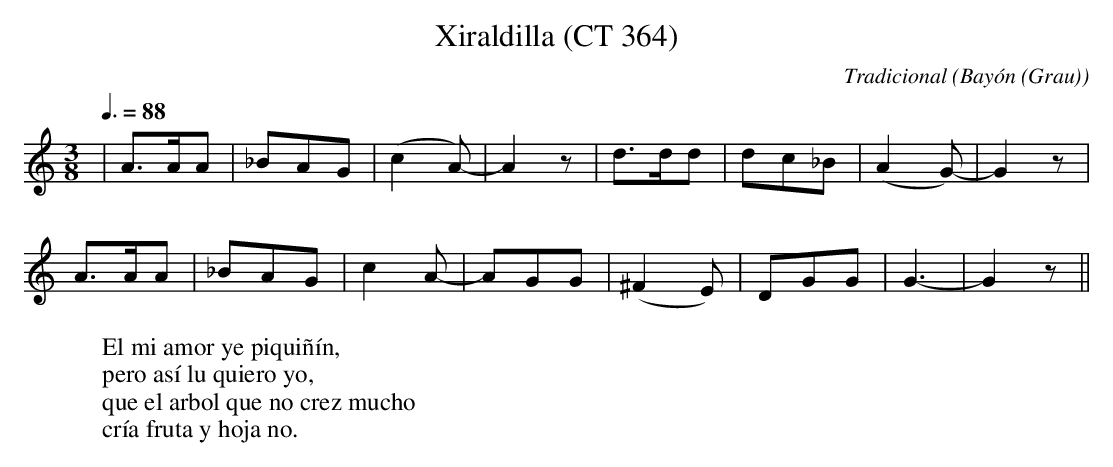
X:1
T:Xiraldilla (CT 364)
C:Tradicional
O:Bayón (Grau)
M:3/8
L:1/8
Q:3/8=88
W:El mi amor ye piquiñín,
W:pero así lu quiero yo,
W:que el arbol que no crez mucho
W:cría fruta y hoja no.
K:C
|A>AA|_BAG|(c2 A-)|A2 z|d>dd|dc_B|(A2 G-)|G2 z|
A>AA|_BAG|c2 A-|AGG|(^F2 E)|DGG|G3-|G2 z||
